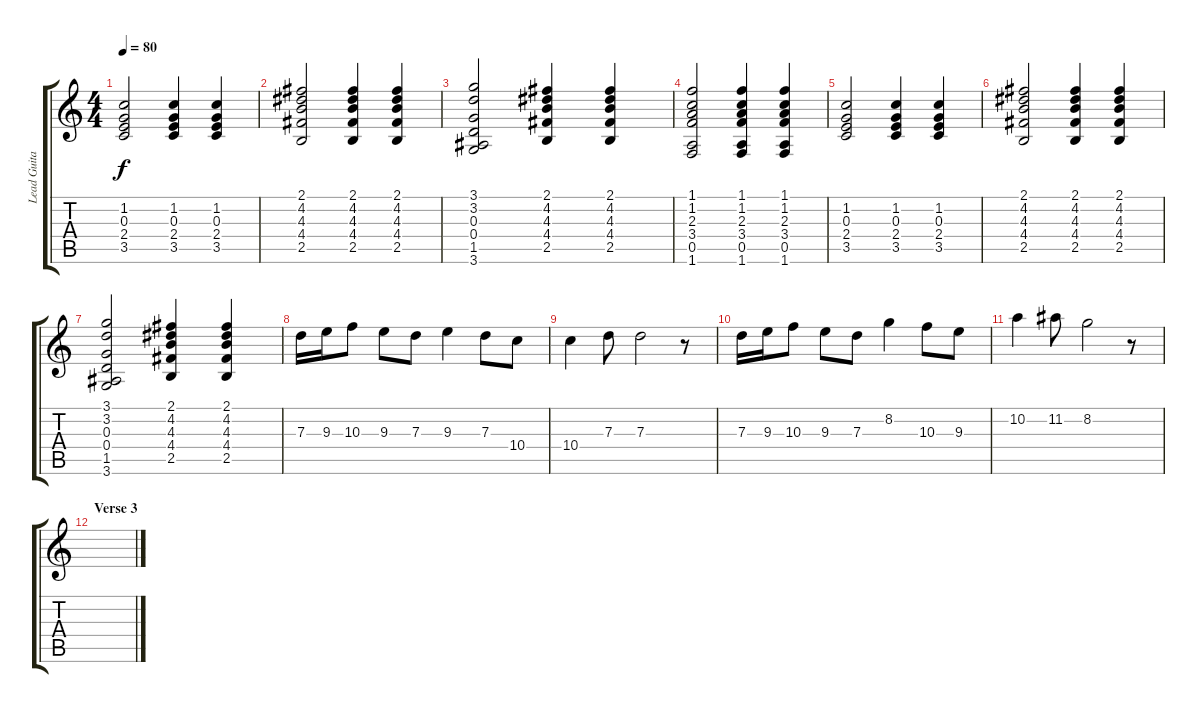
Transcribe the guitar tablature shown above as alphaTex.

\track ("Lead Guitar" "Lead Guita") {instrument distortionguitar}
\staff {score tabs}
\tuning (E4 B3 G3 D3 A2 E2) {hide}
\ts (4 4)
\tempo 80
\clef g2
\ks c
(1.2 0.3 2.4 3.5).2{dy f} (1.2 0.3 2.4 3.5).4 (1.2 0.3 2.4 3.5).4 |
(2.1 4.2 4.3 4.4 2.5).2 (2.1 4.2 4.3 4.4 2.5).4 (2.1 4.2 4.3 4.4 2.5).4 |
(3.1 3.2 0.3 0.4 1.5 3.6).2 (2.1 4.2 4.3 4.4 2.5).4 (2.1 4.2 4.3 4.4 2.5).4 |
(1.1 1.2 2.3 3.4 0.5 1.6).2 (1.1 1.2 2.3 3.4 0.5 1.6).4 (1.1 1.2 2.3 3.4 0.5 1.6).4 |
(1.2 0.3 2.4 3.5).2 (1.2 0.3 2.4 3.5).4 (1.2 0.3 2.4 3.5).4 |
(2.1 4.2 4.3 4.4 2.5).2 (2.1 4.2 4.3 4.4 2.5).4 (2.1 4.2 4.3 4.4 2.5).4 |
(3.1 3.2 0.3 0.4 1.5 3.6).2 (2.1 4.2 4.3 4.4 2.5).4 (2.1 4.2 4.3 4.4 2.5).4 |
7.3.16 9.3.16 10.3.8 9.3.8 7.3.8 9.3.4 7.3.8 10.4.8 |
10.4.4 7.3.8 7.3.2 r.8 |
7.3.16 9.3.16 10.3.8 9.3.8 7.3.8 8.2.4 10.3.8 9.3.8 |
10.2.4 11.2.8 8.2.2 r.8 |
\section ("" "Verse 3")
